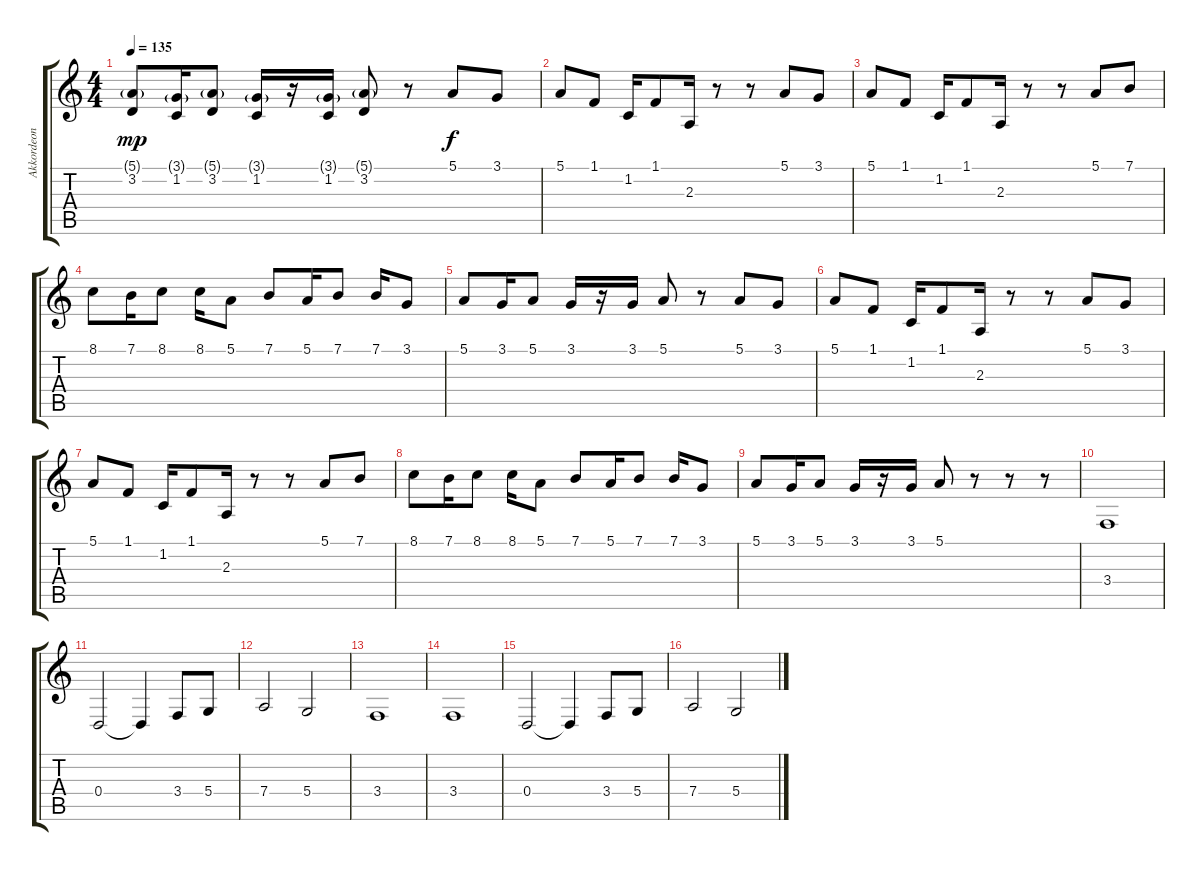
\track ("Akkordeon" "Akkordeon") {instrument accordion}
\staff {score tabs}
\tuning (E4 B3 G3 D3 A2 E2) {hide}
\ts (4 4)
\tempo 135
\clef g2
\ks c
(5.1{g} 3.2).8{dy mp} (3.1{g} 1.2).16 (5.1{g} 3.2).8 (3.1{g} 1.2).16 r.16 (3.1{g} 1.2).16 (5.1{g} 3.2).8 r.8 5.1.8{dy f} 3.1.8 |
5.1.8 1.1.8 1.2.16 1.1.8 2.3.16 r.8 r.8 5.1.8 3.1.8 |
5.1.8 1.1.8 1.2.16 1.1.8 2.3.16 r.8 r.8 5.1.8 7.1.8 |
8.1.8 7.1.16 8.1.8 8.1.16 5.1.8 7.1.8 5.1.16 7.1.8 7.1.16 3.1.8 |
5.1.8 3.1.16 5.1.8 3.1.16 r.16 3.1.16 5.1.8 r.8 5.1.8 3.1.8 |
5.1.8 1.1.8 1.2.16 1.1.8 2.3.16 r.8 r.8 5.1.8 3.1.8 |
5.1.8 1.1.8 1.2.16 1.1.8 2.3.16 r.8 r.8 5.1.8 7.1.8 |
8.1.8 7.1.16 8.1.8 8.1.16 5.1.8 7.1.8 5.1.16 7.1.8 7.1.16 3.1.8 |
5.1.8 3.1.16 5.1.8 3.1.16 r.16 3.1.16 5.1.8 r.8 r.8 r.8 |
3.4.1 |
0.4.2 0.4{t}.4 3.4.8 5.4.8 |
7.4.2 5.4.2 |
3.4.1 |
3.4.1 |
0.4.2 0.4{t}.4 3.4.8 5.4.8 |
7.4.2 5.4.2
